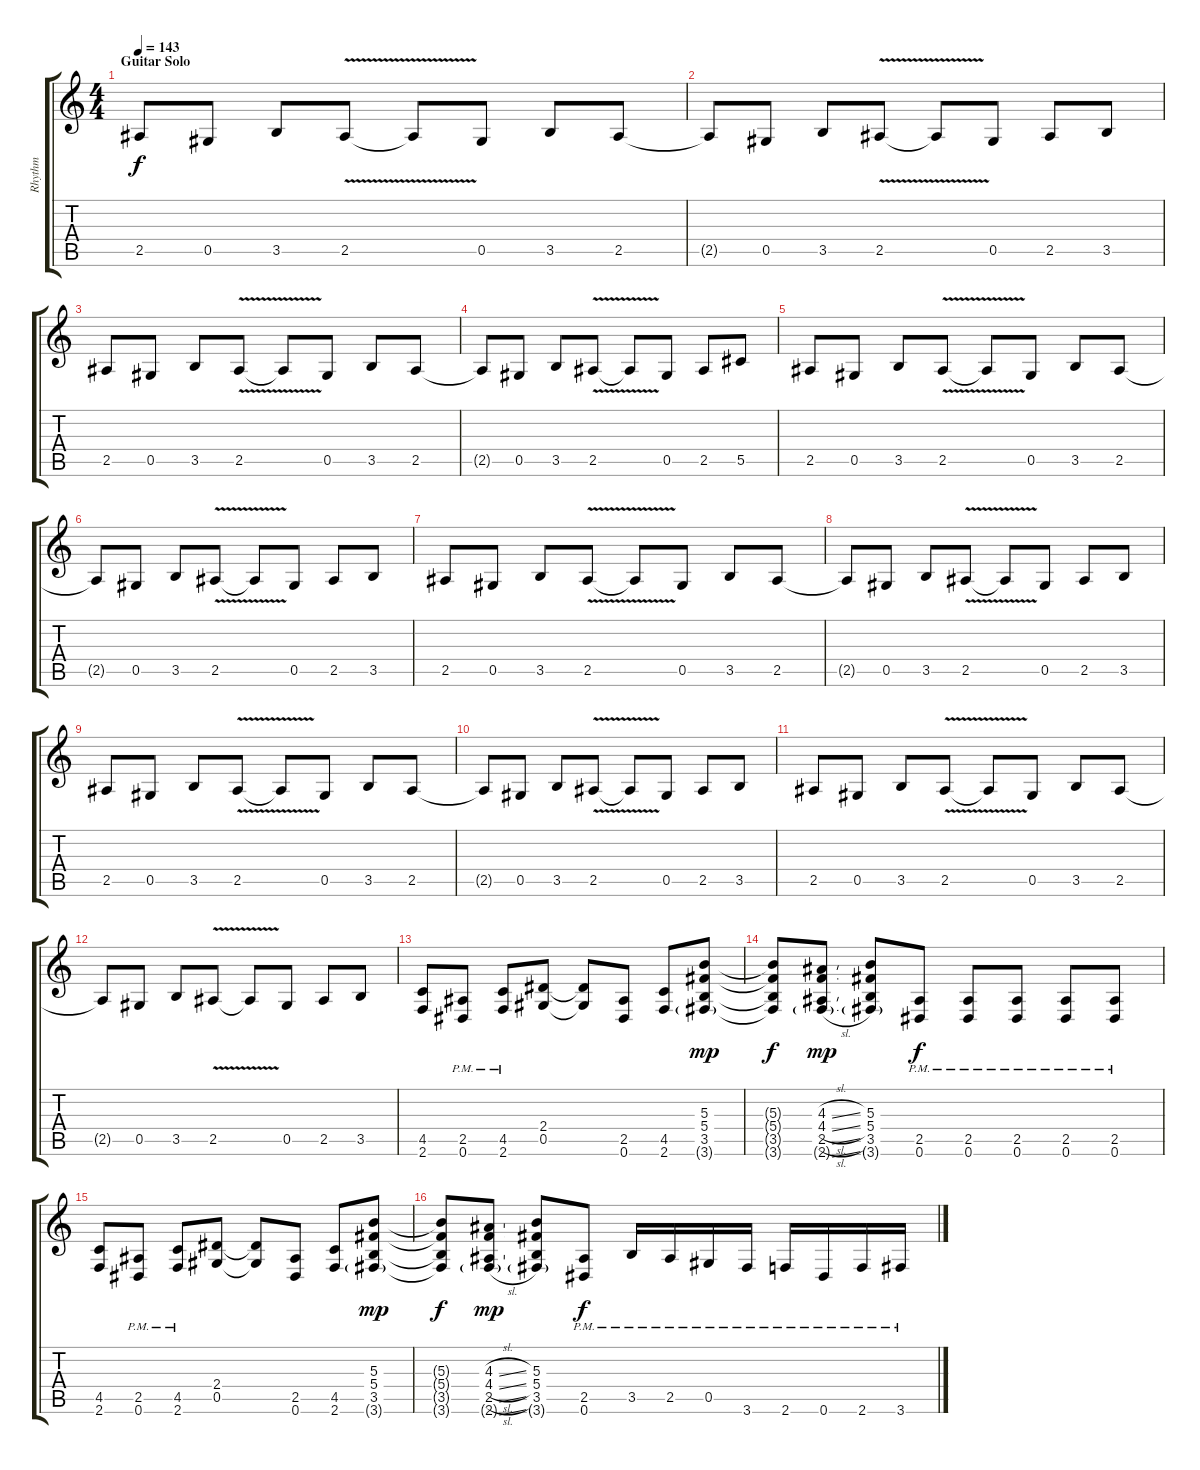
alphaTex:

\track ("Rhythm" "Rhythm") {instrument distortionguitar}
\staff {score tabs}
\tuning (Eb4 Bb3 Gb3 Db3 Ab2 Eb2) {hide}
\ts (4 4)
\section ("" "Guitar Solo")
\tempo 143
\clef g2
\ks c
2.5.8{dy f} 0.5.8 3.5.8 2.5{v}.8 2.5{t}.8 0.5.8 3.5.8 2.5.8 |
2.5{t}.8 0.5.8 3.5.8 2.5{v}.8 2.5{t}.8 0.5.8 2.5.8 3.5.8 |
2.5.8 0.5.8 3.5.8 2.5{v}.8 2.5{t}.8 0.5.8 3.5.8 2.5.8 |
2.5{t}.8 0.5.8 3.5.8 2.5{v}.8 2.5{t}.8 0.5.8 2.5.8 5.5.8 |
2.5.8 0.5.8 3.5.8 2.5{v}.8 2.5{t}.8 0.5.8 3.5.8 2.5.8 |
2.5{t}.8 0.5.8 3.5.8 2.5{v}.8 2.5{t}.8 0.5.8 2.5.8 3.5.8 |
2.5.8 0.5.8 3.5.8 2.5{v}.8 2.5{t}.8 0.5.8 3.5.8 2.5.8 |
2.5{t}.8 0.5.8 3.5.8 2.5{v}.8 2.5{t}.8 0.5.8 2.5.8 3.5.8 |
2.5.8 0.5.8 3.5.8 2.5{v}.8 2.5{t}.8 0.5.8 3.5.8 2.5.8 |
2.5{t}.8 0.5.8 3.5.8 2.5{v}.8 2.5{t}.8 0.5.8 2.5.8 3.5.8 |
2.5.8 0.5.8 3.5.8 2.5{v}.8 2.5{t}.8 0.5.8 3.5.8 2.5.8 |
2.5{t}.8 0.5.8 3.5.8 2.5{v}.8 2.5{t}.8 0.5.8 2.5.8 3.5.8 |
(4.5 2.6).8 (2.5 0.6{pm}).8 (4.5 2.6{pm}).8 (2.4 0.5).8 (2.4{t} 0.5{t}).8 (2.5 0.6).8 (4.5 2.6).8 (5.3 5.4 3.5 3.6{g}).8{dy mp} |
(5.3{t} 5.4{t} 3.5{t} 3.6{t}).8{dy f} (4.3{sl} 4.4{sl} 2.5{sl} 2.6{sl g}).8{dy mp} (5.3 5.4 3.5 3.6{g}).8 (2.5{pm} 0.6{pm}).8{dy f} (2.5{pm} 0.6{pm}).8 (2.5{pm} 0.6{pm}).8 (2.5{pm} 0.6{pm}).8 (2.5{pm} 0.6{pm}).8 |
(4.5 2.6).8 (2.5 0.6{pm}).8 (4.5 2.6{pm}).8 (2.4 0.5).8 (2.4{t} 0.5{t}).8 (2.5 0.6).8 (4.5 2.6).8 (5.3 5.4 3.5 3.6{g}).8{dy mp} |
(5.3{t} 5.4{t} 3.5{t} 3.6{t}).8{dy f} (4.3{sl} 4.4{sl} 2.5{sl} 2.6{sl g}).8{dy mp} (5.3 5.4 3.5 3.6{g}).8 (2.5{pm} 0.6{pm}).8{dy f} 3.5{pm}.16 2.5{pm}.16 0.5{pm}.16 3.6{pm}.16 2.6{pm}.16 0.6{pm}.16 2.6{pm}.16 3.6{pm}.16
